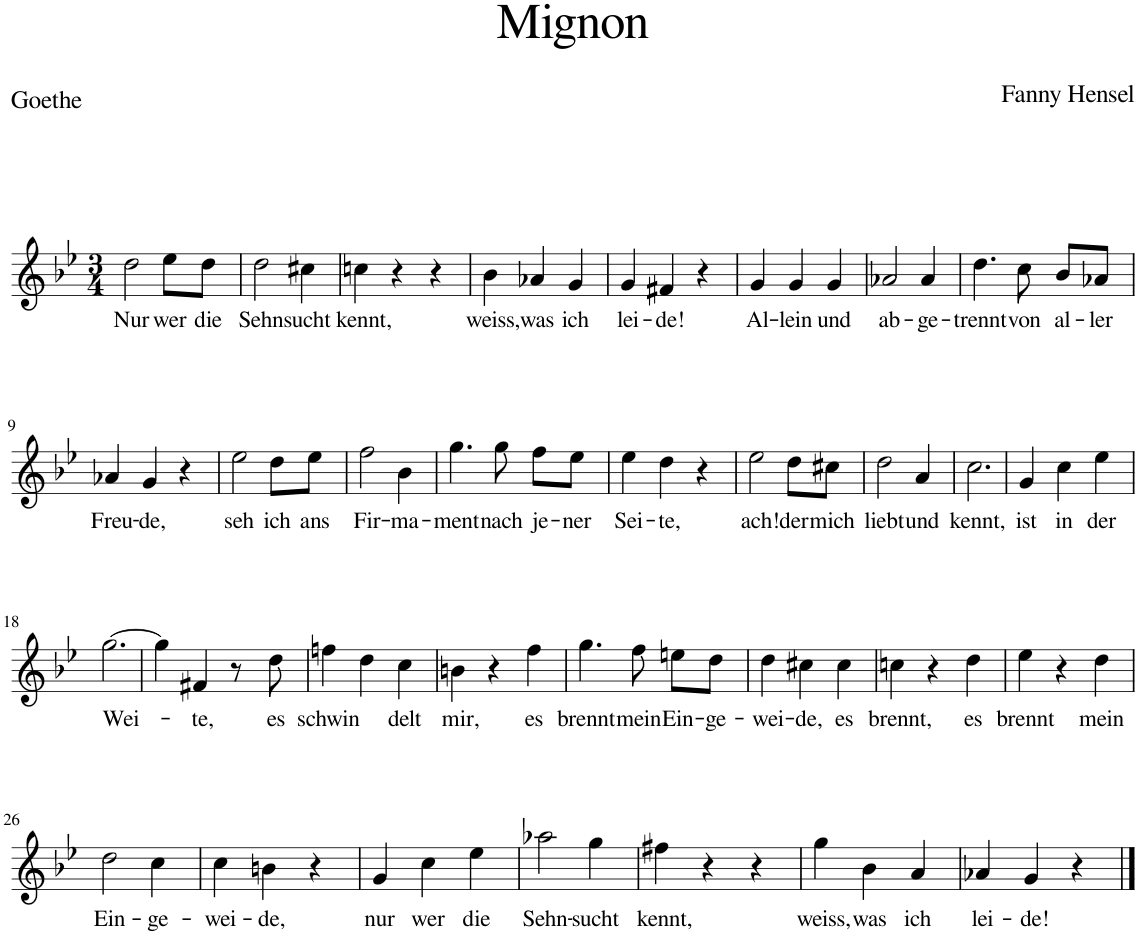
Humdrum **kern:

**kern	**text
*part1	*part1
*staff1	*staff1
*I"Piano	*
*I'Pno	*
*clefG2	*
*k[b-e-]	*
*M3/4	*
=1	=1
!	!LO:LY:b
2dd\	Nur
!	!LO:LY:b
8ee-\L	wer
!	!LO:LY:b
8dd\J	die
=2	=2
!	!LO:LY:b
2dd\	Sehn
!	!LO:LY:b
4cc#X\	-sucht
=3	=3
!	!LO:LY:b
4ccn\	kennt,
4r	.
4r	.
=4	=4
!	!LO:LY:b
4b-\	weiss,
!	!LO:LY:b
4a-X/	was
!	!LO:LY:b
4g/	ich
=5	=5
!	!LO:LY:b
4g/	lei-
!	!LO:LY:b
4f#X/	-de!
4r	.
=6	=6
!	!LO:LY:b
4g/	Al-
!	!LO:LY:b
4g/	-lein
!	!LO:LY:b
4g/	und
=7	=7
!	!LO:LY:b
2a-X/	ab-
!	!LO:LY:b
4a-/	-ge-
=8	=8
!	!LO:LY:b
4.dd\	-trennt
!	!LO:LY:b
8cc\	von
!	!LO:LY:b
8b-/L	al-
!	!LO:LY:b
8a-X/J	-ler
!!LO:LB:g=z
=9	=9
!	!LO:LY:b
4a-X/	Freu-
!	!LO:LY:b
4g/	-de,
4r	.
=10	=10
!	!LO:LY:b
2ee-\	seh
!	!LO:LY:b
8dd\L	ich
!	!LO:LY:b
8ee-\J	ans
=11	=11
!	!LO:LY:b
2ff\	Fir-
!	!LO:LY:b
4b-\	-ma-
=12	=12
!	!LO:LY:b
4.gg\	-ment
!	!LO:LY:b
8gg\	nach
!	!LO:LY:b
8ff\L	je-
!	!LO:LY:b
8ee-\J	-ner
=13	=13
!	!LO:LY:b
4ee-\	Sei-
!	!LO:LY:b
4dd\	-te,
4r	.
=14	=14
!	!LO:LY:b
2ee-\	ach!
!	!LO:LY:b
8dd\L	der
!	!LO:LY:b
8cc#X\J	mich
=15	=15
!	!LO:LY:b
2dd\	liebt
!	!LO:LY:b
4a/	und
=16	=16
!	!LO:LY:b
2.cc\	kennt,
=17	=17
!	!LO:LY:b
4g/	ist
!	!LO:LY:b
4cc\	in
!	!LO:LY:b
4ee-\	der
!!LO:LB:g=z
=18	=18
!	!LO:LY:b
[2.gg\	Wei-
=19	=19
4gg\]	.
!	!LO:LY:b
4f#X/	-te,
8r	.
!	!LO:LY:b
8dd\	es
=20	=20
!	!LO:LY:b
4ffn\	schwin
4dd\	.
!	!LO:LY:b
4cc\	delt
=21	=21
!	!LO:LY:b
4bn\	mir,
4r	.
!	!LO:LY:b
4ff\	es
=22	=22
!	!LO:LY:b
4.gg\	brennt
!	!LO:LY:b
8ff\	mein
!	!LO:LY:b
8een\L	Ein-
!	!LO:LY:b
8dd\J	-ge-
=23	=23
!	!LO:LY:b
4dd\	-wei-
!	!LO:LY:b
4cc#X\	-de,
!	!LO:LY:b
4cc#\	es
=24	=24
!	!LO:LY:b
4ccn\	brennt,
4r	.
!	!LO:LY:b
4dd\	es
=25	=25
!	!LO:LY:b
4ee-\	brennt
4r	.
!	!LO:LY:b
4dd\	mein
!!LO:LB:g=z
=26	=26
!	!LO:LY:b
2dd\	Ein-
!	!LO:LY:b
4cc\	-ge-
=27	=27
!	!LO:LY:b
4cc\	-wei-
!	!LO:LY:b
4bn\	-de,
4r	.
=28	=28
!	!LO:LY:b
4g/	nur
!	!LO:LY:b
4cc\	wer
!	!LO:LY:b
4ee-\	die
=29	=29
!	!LO:LY:b
2aa-X\	Sehn-
!	!LO:LY:b
4gg\	-sucht
=30	=30
!	!LO:LY:b
4ff#X\	kennt,
4r	.
4r	.
=31	=31
!	!LO:LY:b
4gg\	weiss,
!	!LO:LY:b
4b-\	was
!	!LO:LY:b
4a/	ich
=32	=32
!	!LO:LY:b
4a-X/	lei-
!	!LO:LY:b
4g/	-de!
4r	.
==	==
*-	*-
